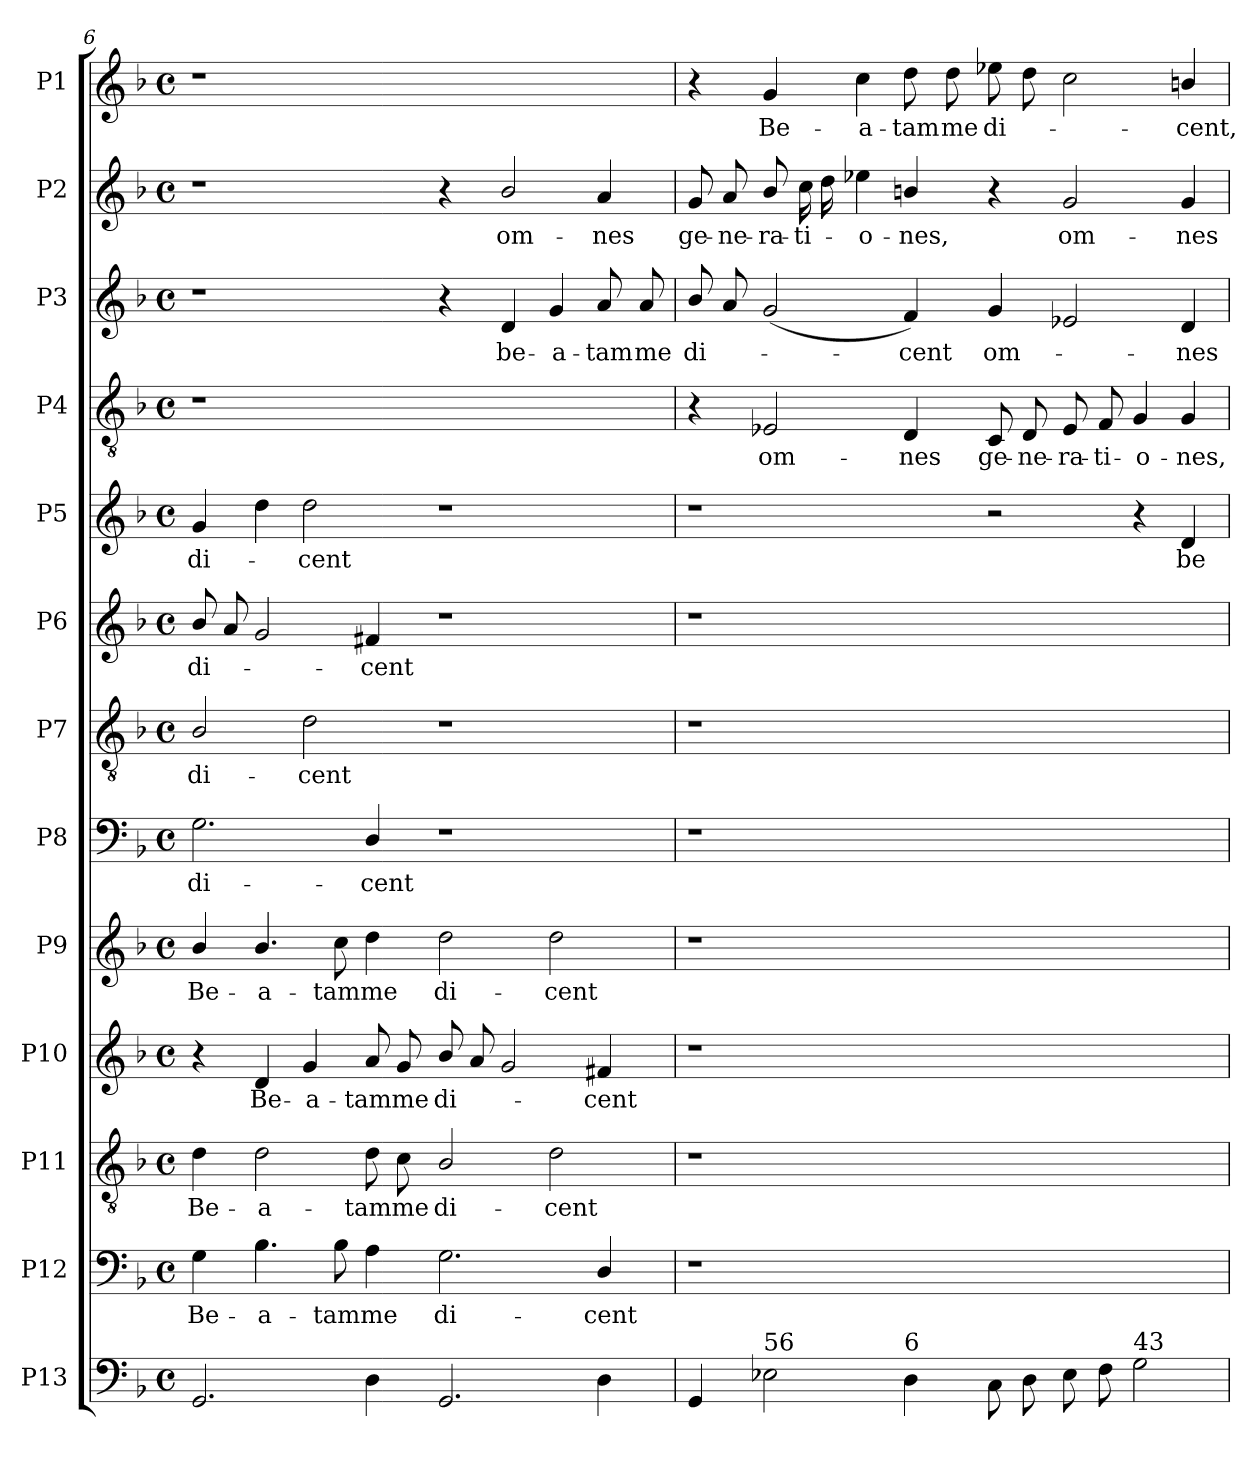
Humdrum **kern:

**kern	**kern	**text	**kern	**text	**kern	**text	**kern	**text	**kern	**text	**kern	**text	**kern	**text	**kern	**text	**kern	**text	**kern	**text	**kern	**text	**kern	**text
*part13	*part12	*part12	*part11	*part11	*part10	*part10	*part9	*part9	*part8	*part8	*part7	*part7	*part6	*part6	*part5	*part5	*part4	*part4	*part3	*part3	*part2	*part2	*part1	*part1
*staff13	*staff12	*staff12	*staff11	*staff11	*staff10	*staff10	*staff9	*staff9	*staff8	*staff8	*staff7	*staff7	*staff6	*staff6	*staff5	*staff5	*staff4	*staff4	*staff3	*staff3	*staff2	*staff2	*staff1	*staff1
*I"P13	*I"P12	*	*I"P11	*	*I"P10	*	*I"P9	*	*I"P8	*	*I"P7	*	*I"P6	*	*I"P5	*	*I"P4	*	*I"P3	*	*I"P2	*	*I"P1	*
*clefF4	*clefF4	*	*clefGv2	*	*clefG2	*	*clefG2	*	*clefF4	*	*clefGv2	*	*clefG2	*	*clefG2	*	*clefGv2	*	*clefG2	*	*clefG2	*	*clefG2	*
*	*	*	*ITrd7c12	*	*	*	*	*	*	*	*ITrd7c12	*	*	*	*	*	*ITrd7c12	*	*	*	*	*	*	*
*k[b-]	*k[b-]	*	*k[b-]	*	*k[b-]	*	*k[b-]	*	*k[b-]	*	*k[b-]	*	*k[b-]	*	*k[b-]	*	*k[b-]	*	*k[b-]	*	*k[b-]	*	*k[b-]	*
*F:	*F:	*	*F:	*	*F:	*	*F:	*	*F:	*	*F:	*	*F:	*	*F:	*	*F:	*	*F:	*	*F:	*	*F:	*
*M4/4	*M4/4	*	*M4/4	*	*M4/4	*	*M4/4	*	*M4/4	*	*M4/4	*	*M4/4	*	*M4/4	*	*M4/4	*	*M4/4	*	*M4/4	*	*M4/4	*
*met(c)	*met(c)	*	*met(c)	*	*met(c)	*	*met(c)	*	*met(c)	*	*met(c)	*	*met(c)	*	*met(c)	*	*met(c)	*	*met(c)	*	*met(c)	*	*met(c)	*
=6	=6	=6	=6	=6	=6	=6	=6	=6	=6	=6	=6	=6	=6	=6	=6	=6	=6	=6	=6	=6	=6	=6	=6	=6
!	!	!LO:LY:b:color=#000000	!	!	!	!	!	!	!	!	!	!	!	!	!	!	!	!	!	!	!	!	!	!
!	!	!	!	!LO:LY:b:color=#000000	!	!	!	!	!	!	!	!	!	!	!	!	!	!	!	!	!	!	!	!
!	!	!	!	!	!	!	!	!LO:LY:b:color=#000000	!	!	!	!	!	!	!	!	!	!	!	!	!	!	!	!
!	!	!	!	!	!	!	!	!	!	!LO:LY:b:color=#000000	!	!	!	!	!	!	!	!	!	!	!	!	!	!
!	!	!	!	!	!	!	!	!	!	!	!	!LO:LY:b:color=#000000	!	!	!	!	!	!	!	!	!	!	!	!
!	!	!	!	!	!	!	!	!	!	!	!	!	!	!LO:LY:b:color=#000000	!	!	!	!	!	!	!	!	!	!
!	!	!	!	!	!	!	!	!	!	!	!	!	!	!	!	!LO:LY:b:color=#000000	!LO:N:vis=1	!	!	!	!	!	!LO:N:vis=1	!
2.GGi/	4Gi\	Be-	4Di\	Be-	4r	.	4b-i/	Be-	2.Gi\	di-	2BB-i/	di-	8b-i/	di-	4gi/	di-	1r	.	1r	.	1r	.	1r	.
.	.	.	.	.	.	.	.	.	.	.	.	.	8ai/	.	.	.	.	.	.	.	.	.	.	.
!	!	!LO:LY:b:color=#000000	!	!	!	!	!	!	!	!	!	!	!	!	!	!	!	!	!	!	!	!	!	!
!	!	!	!	!LO:LY:b:color=#000000	!	!	!	!	!	!	!	!	!	!	!	!	!	!	!	!	!	!	!	!
!	!	!	!	!	!	!LO:LY:b:color=#000000	!	!	!	!	!	!	!	!	!	!	!	!	!	!	!	!	!	!
!	!	!	!	!	!	!	!	!LO:LY:b:color=#000000	!	!	!	!	!	!	!	!	!	!	!	!	!	!	!	!
.	4.B-i\	-a-	2Di\	-a-	4di/	Be-	4.b-i/	-a-	.	.	.	.	2gi/	.	4ddi\	.	.	.	.	.	.	.	.	.
!	!	!	!	!	!	!LO:LY:b:color=#000000	!	!	!	!	!	!	!	!	!	!	!	!	!	!	!	!	!	!
!	!	!	!	!	!	!	!	!	!	!	!	!LO:LY:b:color=#000000	!	!	!	!	!	!	!	!	!	!	!	!
!	!	!	!	!	!	!	!	!	!	!	!	!	!	!	!	!LO:LY:b:color=#000000	!	!	!	!	!	!	!	!
.	.	.	.	.	4gi/	-a-	.	.	.	.	2Di\	-cent	.	.	2ddi\	-cent	.	.	.	.	.	.	.	.
!	!	!LO:LY:b:color=#000000	!	!	!	!	!	!	!	!	!	!	!	!	!	!	!	!	!	!	!	!	!	!
!	!	!	!	!	!	!	!	!LO:LY:b:color=#000000	!	!	!	!	!	!	!	!	!	!	!	!	!	!	!	!
.	8B-i\	-tam	.	.	.	.	8cci\	-tam	.	.	.	.	.	.	.	.	.	.	.	.	.	.	.	.
!	!	!LO:LY:b:color=#000000	!	!	!	!	!	!	!	!	!	!	!	!	!	!	!	!	!	!	!	!	!	!
!	!	!	!	!LO:LY:b:color=#000000	!	!	!	!	!	!	!	!	!	!	!	!	!	!	!	!	!	!	!	!
!	!	!	!	!	!	!LO:LY:b:color=#000000	!	!	!	!	!	!	!	!	!	!	!	!	!	!	!	!	!	!
!	!	!	!	!	!	!	!	!LO:LY:b:color=#000000	!	!	!	!	!	!	!	!	!	!	!	!	!	!	!	!
!	!	!	!	!	!	!	!	!	!	!LO:LY:b:color=#000000	!	!	!	!	!	!	!	!	!	!	!	!	!	!
!	!	!	!	!	!	!	!	!	!	!	!	!	!	!LO:LY:b:color=#000000	!	!	!	!	!	!	!	!	!	!
4Di\	4Ai\	me	8Di\	-tam	8ai/	-tam	4ddi\	me	4Di/	-cent	.	.	4f#Xi/	-cent	.	.	.	.	.	.	.	.	.	.
!	!	!	!	!LO:LY:b:color=#000000	!	!	!	!	!	!	!	!	!	!	!	!	!	!	!	!	!	!	!	!
!	!	!	!	!	!	!LO:LY:b:color=#000000	!	!	!	!	!	!	!	!	!	!	!	!	!	!	!	!	!	!
.	.	.	8Ci\	me	8gi/	me	.	.	.	.	.	.	.	.	.	.	.	.	.	.	.	.	.	.
!	!	!LO:LY:b:color=#000000	!	!	!	!	!	!	!	!	!	!	!	!	!	!	!	!	!	!	!	!	!	!
!	!	!	!	!LO:LY:b:color=#000000	!	!	!	!	!	!	!	!	!	!	!	!	!	!	!	!	!	!	!	!
!	!	!	!	!	!	!LO:LY:b:color=#000000	!	!	!	!	!	!	!	!	!	!	!	!	!	!	!	!	!	!
!	!	!	!	!	!	!	!	!LO:LY:b:color=#000000	!	!	!	!	!	!	!	!	!	!	!	!	!	!	!	!
2.GGi/	2.Gi\	di-	2BB-i/	di-	8b-i/	di-	2ddi\	di-	1r	.	1r	.	1r	.	1r	.	1ryy	.	4r	.	4r	.	1ryy	.
.	.	.	.	.	8ai/	.	.	.	.	.	.	.	.	.	.	.	.	.	.	.	.	.	.	.
!	!	!	!	!	!	!	!	!	!	!	!	!	!	!	!	!	!	!	!	!LO:LY:b:color=#000000	!	!	!	!
!	!	!	!	!	!	!	!	!	!	!	!	!	!	!	!	!	!	!	!	!	!	!LO:LY:b:color=#000000	!	!
.	.	.	.	.	2gi/	.	.	.	.	.	.	.	.	.	.	.	.	.	4di/	be-	2b-i/	om-	.	.
!	!	!	!	!LO:LY:b:color=#000000	!	!	!	!	!	!	!	!	!	!	!	!	!	!	!	!	!	!	!	!
!	!	!	!	!	!	!	!	!LO:LY:b:color=#000000	!	!	!	!	!	!	!	!	!	!	!	!	!	!	!	!
!	!	!	!	!	!	!	!	!	!	!	!	!	!	!	!	!	!	!	!	!LO:LY:b:color=#000000	!	!	!	!
.	.	.	2Di\	-cent	.	.	2ddi\	-cent	.	.	.	.	.	.	.	.	.	.	4gi/	-a-	.	.	.	.
!	!	!LO:LY:b:color=#000000	!	!	!	!	!	!	!	!	!	!	!	!	!	!	!	!	!	!	!	!	!	!
!	!	!	!	!	!	!LO:LY:b:color=#000000	!	!	!	!	!	!	!	!	!	!	!	!	!	!	!	!	!	!
!	!	!	!	!	!	!	!	!	!	!	!	!	!	!	!	!	!	!	!	!LO:LY:b:color=#000000	!	!	!	!
!	!	!	!	!	!	!	!	!	!	!	!	!	!	!	!	!	!	!	!	!	!	!LO:LY:b:color=#000000	!	!
4Di\	4Di/	-cent	.	.	4f#Xi/	-cent	.	.	.	.	.	.	.	.	.	.	.	.	8ai/	-tam	4ai/	-nes	.	.
!	!	!	!	!	!	!	!	!	!	!	!	!	!	!	!	!	!	!	!	!LO:LY:b:color=#000000	!	!	!	!
.	.	.	.	.	.	.	.	.	.	.	.	.	.	.	.	.	.	.	8ai/	me	.	.	.	.
!!LO:PB:g=z
=7	=7	=7	=7	=7	=7	=7	=7	=7	=7	=7	=7	=7	=7	=7	=7	=7	=7	=7	=7	=7	=7	=7	=7	=7
!	!LO:N:vis=1	!	!LO:N:vis=1	!	!LO:N:vis=1	!	!LO:N:vis=1	!	!LO:N:vis=1	!	!LO:N:vis=1	!	!LO:N:vis=1	!	!	!	!	!	!	!	!	!	!	!
!	!	!	!	!	!	!	!	!	!	!	!	!	!	!	!	!	!	!	!	!LO:LY:b:color=#000000	!	!	!	!
!	!	!	!	!	!	!	!	!	!	!	!	!	!	!	!	!	!	!	!	!	!	!LO:LY:b:color=#000000	!	!
4GGi/	1r	.	1r	.	1r	.	1r	.	1r	.	1r	.	1r	.	1r	.	4r	.	8b-i/	di-	8gi/	ge-	4r	.
!	!	!	!	!	!	!	!	!	!	!	!	!	!	!	!	!	!	!	!	!	!	!LO:LY:b:color=#000000	!	!
.	.	.	.	.	.	.	.	.	.	.	.	.	.	.	.	.	.	.	8ai/	.	8ai/	-ne-	.	.
!	!	!	!	!	!	!	!	!	!	!	!	!	!	!	!	!	!	!LO:LY:b:color=#000000	!	!	!	!	!	!
!	!	!	!	!	!	!	!	!	!	!	!	!	!	!	!	!	!	!	!	!	!	!LO:LY:b:color=#000000	!	!
!LO:TX:a:t=56	!	!	!	!	!	!	!	!	!	!	!	!	!	!	!	!	!	!	!	!	!	!	!	!
!	!	!	!	!	!	!	!	!	!	!	!	!	!	!	!	!	!	!	!	!	!	!	!	!LO:LY:b:color=#000000
2E-Xi\	.	.	.	.	.	.	.	.	.	.	.	.	.	.	.	.	2EE-Xi/	om-	(2gi/	.	8b-i/	-ra-	4gi/	Be-
!	!	!	!	!	!	!	!	!	!	!	!	!	!	!	!	!	!	!	!	!	!	!LO:LY:b:color=#000000	!	!
.	.	.	.	.	.	.	.	.	.	.	.	.	.	.	.	.	.	.	.	.	16cci\	-ti-	.	.
.	.	.	.	.	.	.	.	.	.	.	.	.	.	.	.	.	.	.	.	.	16ddi\	.	.	.
!	!	!	!	!	!	!	!	!	!	!	!	!	!	!	!	!	!	!	!	!	!	!LO:LY:b:color=#000000	!	!
!	!	!	!	!	!	!	!	!	!	!	!	!	!	!	!	!	!	!	!	!	!	!	!	!LO:LY:b:color=#000000
.	.	.	.	.	.	.	.	.	.	.	.	.	.	.	.	.	.	.	.	.	4ee-Xi\	-o-	4cci\	-a-
!	!	!	!	!	!	!	!	!	!	!	!	!	!	!	!	!	!	!LO:LY:b:color=#000000	!	!	!	!	!	!
!	!	!	!	!	!	!	!	!	!	!	!	!	!	!	!	!	!	!	!	!LO:LY:b:color=#000000	!	!	!	!
!	!	!	!	!	!	!	!	!	!	!	!	!	!	!	!	!	!	!	!	!	!	!LO:LY:b:color=#000000	!	!
!LO:TX:a:t=6	!	!	!	!	!	!	!	!	!	!	!	!	!	!	!	!	!	!	!	!	!	!	!	!
!	!	!	!	!	!	!	!	!	!	!	!	!	!	!	!	!	!	!	!	!	!	!	!	!LO:LY:b:color=#000000
4Di\	.	.	.	.	.	.	.	.	.	.	.	.	.	.	.	.	4DDi/	-nes	4fi/)	-cent	4bni/	-nes,	8ddi\	-tam
!	!	!	!	!	!	!	!	!	!	!	!	!	!	!	!	!	!	!	!	!	!	!	!	!LO:LY:b:color=#000000
.	.	.	.	.	.	.	.	.	.	.	.	.	.	.	.	.	.	.	.	.	.	.	8ddi\	me
!	!	!	!	!	!	!	!	!	!	!	!	!	!	!	!	!	!	!LO:LY:b:color=#000000	!	!	!	!	!	!
!	!	!	!	!	!	!	!	!	!	!	!	!	!	!	!	!	!	!	!	!LO:LY:b:color=#000000	!	!	!	!
!	!	!	!	!	!	!	!	!	!	!	!	!	!	!	!	!	!	!	!	!	!	!	!	!LO:LY:b:color=#000000
8Ci\	1ryy	.	1ryy	.	1ryy	.	1ryy	.	1ryy	.	1ryy	.	1ryy	.	2r	.	8CCi/	ge-	4gi/	om-	4r	.	8ee-Xi\	di-
!	!	!	!	!	!	!	!	!	!	!	!	!	!	!	!	!	!	!LO:LY:b:color=#000000	!	!	!	!	!	!
8Di\	.	.	.	.	.	.	.	.	.	.	.	.	.	.	.	.	8DDi/	-ne-	.	.	.	.	8ddi\	.
!	!	!	!	!	!	!	!	!	!	!	!	!	!	!	!	!	!	!LO:LY:b:color=#000000	!	!	!	!	!	!
!	!	!	!	!	!	!	!	!	!	!	!	!	!	!	!	!	!	!	!	!	!	!LO:LY:b:color=#000000	!	!
8E-i\	.	.	.	.	.	.	.	.	.	.	.	.	.	.	.	.	8EE-i/	-ra-	2e-Xi/	.	2gi/	om-	2cci\	.
!	!	!	!	!	!	!	!	!	!	!	!	!	!	!	!	!	!	!LO:LY:b:color=#000000	!	!	!	!	!	!
8Fi\	.	.	.	.	.	.	.	.	.	.	.	.	.	.	.	.	8FFi/	-ti-	.	.	.	.	.	.
!LO:TX:a:t=43	!	!	!	!	!	!	!	!	!	!	!	!	!	!	!	!	!	!	!	!	!	!	!	!
!	!	!	!	!	!	!	!	!	!	!	!	!	!	!	!	!	!	!LO:LY:b:color=#000000	!	!	!	!	!	!
2Gi\	.	.	.	.	.	.	.	.	.	.	.	.	.	.	4r	.	4GGi/	-o-	.	.	.	.	.	.
!	!	!	!	!	!	!	!	!	!	!	!	!	!	!	!	!LO:LY:b:color=#000000	!	!	!	!	!	!	!	!
!	!	!	!	!	!	!	!	!	!	!	!	!	!	!	!	!	!	!LO:LY:b:color=#000000	!	!	!	!	!	!
!	!	!	!	!	!	!	!	!	!	!	!	!	!	!	!	!	!	!	!	!LO:LY:b:color=#000000	!	!	!	!
!	!	!	!	!	!	!	!	!	!	!	!	!	!	!	!	!	!	!	!	!	!	!LO:LY:b:color=#000000	!	!
!	!	!	!	!	!	!	!	!	!	!	!	!	!	!	!	!	!	!	!	!	!	!	!	!LO:LY:b:color=#000000
.	.	.	.	.	.	.	.	.	.	.	.	.	.	.	4di/	be-	4GGi/	-nes,	4di/	-nes	4gi/	-nes	4bni/	-cent,
=	=	=	=	=	=	=	=	=	=	=	=	=	=	=	=	=	=	=	=	=	=	=	=	=
*-	*-	*-	*-	*-	*-	*-	*-	*-	*-	*-	*-	*-	*-	*-	*-	*-	*-	*-	*-	*-	*-	*-	*-	*-
